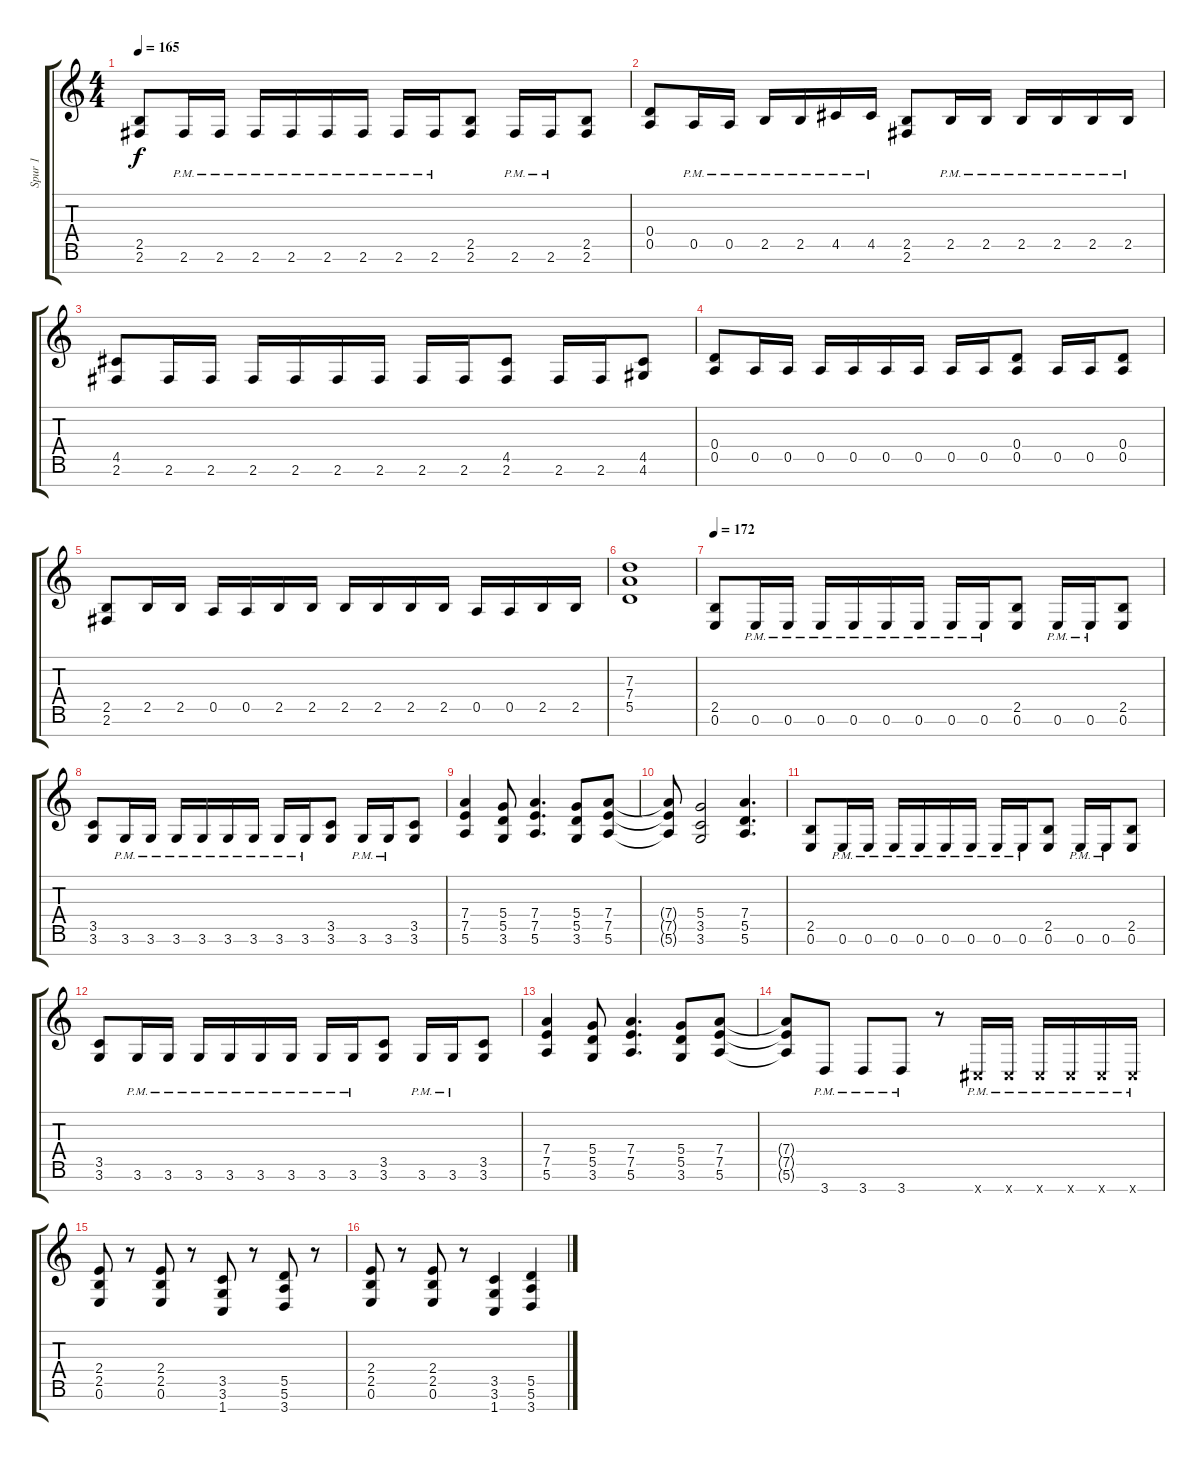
\track ("Spur 1" "Spur 1") {instrument distortionguitar}
\staff {score tabs}
\tuning (E4 B3 G3 D3 A2 E2 B1) {hide}
\ts (4 4)
\tempo 165
\clef g2
\ks c
(2.5 2.6).8{dy f} 2.6{pm}.16 2.6{pm}.16 2.6{pm}.16 2.6{pm}.16 2.6{pm}.16 2.6{pm}.16 2.6{pm}.16 2.6{pm}.16 (2.5 2.6).8 2.6{pm}.16 2.6{pm}.16 (2.5 2.6).8 |
(0.4 0.5).8 0.5{pm}.16 0.5{pm}.16 2.5{pm}.16 2.5{pm}.16 4.5{pm}.16 4.5{pm}.16 (2.5 2.6).8 2.5{pm}.16 2.5{pm}.16 2.5{pm}.16 2.5{pm}.16 2.5{pm}.16 2.5{pm}.16 |
(4.5 2.6).8 2.6.16 2.6.16 2.6.16 2.6.16 2.6.16 2.6.16 2.6.16 2.6.16 (4.5 2.6).8 2.6.16 2.6.16 (4.5 4.6).8 |
(0.4 0.5).8 0.5.16 0.5.16 0.5.16 0.5.16 0.5.16 0.5.16 0.5.16 0.5.16 (0.4 0.5).8 0.5.16 0.5.16 (0.4 0.5).8 |
(2.5 2.6).8 2.5.16 2.5.16 0.5.16 0.5.16 2.5.16 2.5.16 2.5.16 2.5.16 2.5.16 2.5.16 0.5.16 0.5.16 2.5.16 2.5.16 |
(7.3 7.4 5.5).1 |
\tempo 172
(2.5 0.6).8 0.6{pm}.16 0.6{pm}.16 0.6{pm}.16 0.6{pm}.16 0.6{pm}.16 0.6{pm}.16 0.6{pm}.16 0.6{pm}.16 (2.5 0.6).8 0.6{pm}.16 0.6{pm}.16 (2.5 0.6).8 |
(3.5 3.6).8 3.6{pm}.16 3.6{pm}.16 3.6{pm}.16 3.6{pm}.16 3.6{pm}.16 3.6{pm}.16 3.6{pm}.16 3.6{pm}.16 (3.5 3.6).8 3.6{pm}.16 3.6{pm}.16 (3.5 3.6).8 |
(7.4 7.5 5.6).4 (5.4 5.5 3.6).8 (7.4 7.5 5.6).4{d} (5.4 5.5 3.6).8 (7.4 7.5 5.6).8 |
(7.4{t} 7.5{t} 5.6{t}).8 (5.4 3.5 3.6).2 (7.4 5.5 5.6).4{d} |
(2.5 0.6).8 0.6{pm}.16 0.6{pm}.16 0.6{pm}.16 0.6{pm}.16 0.6{pm}.16 0.6{pm}.16 0.6{pm}.16 0.6{pm}.16 (2.5 0.6).8 0.6{pm}.16 0.6{pm}.16 (2.5 0.6).8 |
(3.5 3.6).8 3.6{pm}.16 3.6{pm}.16 3.6{pm}.16 3.6{pm}.16 3.6{pm}.16 3.6{pm}.16 3.6{pm}.16 3.6{pm}.16 (3.5 3.6).8 3.6{pm}.16 3.6{pm}.16 (3.5 3.6).8 |
(7.4 7.5 5.6).4 (5.4 5.5 3.6).8 (7.4 7.5 5.6).4{d} (5.4 5.5 3.6).8 (7.4 7.5 5.6).8 |
(7.4{t} 7.5{t} 5.6{t}).8 3.7{pm}.8 3.7{pm}.8 3.7{pm}.8 r.8 2.7{pm x}.16 2.7{pm x}.16 2.7{pm x}.16 2.7{pm x}.16 2.7{pm x}.16 2.7{pm x}.16 |
(2.4 2.5 0.6).8 r.8 (2.4 2.5 0.6).8 r.8 (3.5 3.6 1.7).8 r.8 (5.5 5.6 3.7).8 r.8 |
(2.4 2.5 0.6).8 r.8 (2.4 2.5 0.6).8 r.8 (3.5 3.6 1.7).4 (5.5 5.6 3.7).4
